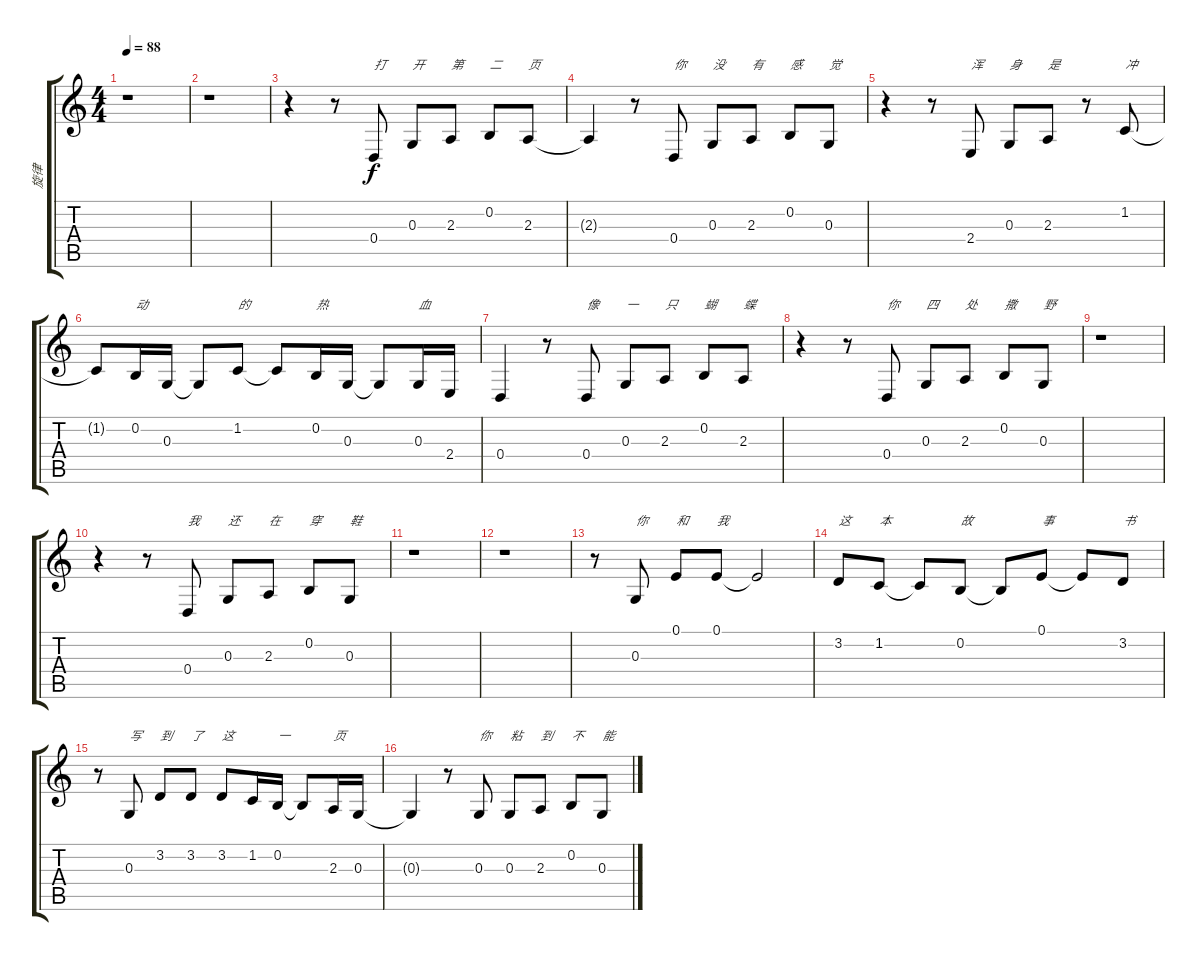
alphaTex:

\track ("旋律" "旋律") {instrument sopranosax}
\staff {score tabs}
\tuning (E4 B3 G3 D3 A2 E2) {hide}
\ts (4 4)
\tempo 88
\clef g2
\ks c
r.1{dy f} |
r.1 |
r.4 r.8 0.4.8{txt "打"} 0.3.8{txt "开"} 2.3.8{txt "第"} 0.2.8{txt "二"} 2.3.8{txt "页"} |
2.3{t}.4 r.8 0.4.8{txt "你"} 0.3.8{txt "没"} 2.3.8{txt "有"} 0.2.8{txt "感"} 0.3.8{txt "觉"} |
r.4 r.8 2.4.8{txt "浑"} 0.3.8{txt "身"} 2.3.8{txt "是"} r.8 1.2.8{txt "冲"} |
1.2{t}.8 0.2.16{txt "动"} 0.3.16 0.3{t}.8 1.2.8{txt "的"} 1.2{t}.8 0.2.16{txt "热"} 0.3.16 0.3{t}.8 0.3.16{txt "血"} 2.4.16 |
0.4.4 r.8 0.4.8{txt "像"} 0.3.8{txt "一"} 2.3.8{txt "只"} 0.2.8{txt "蝴"} 2.3.8{txt "蝶"} |
r.4 r.8 0.4.8{txt "你"} 0.3.8{txt "四"} 2.3.8{txt "处"} 0.2.8{txt "撒"} 0.3.8{txt "野"} |
r.1 |
r.4 r.8 0.4.8{txt "我"} 0.3.8{txt "还"} 2.3.8{txt "在"} 0.2.8{txt "穿"} 0.3.8{txt "鞋"} |
r.1 |
r.1 |
r.8 0.3.8{txt "你"} 0.1.8{txt "和"} 0.1.8{txt "我"} 0.1{t}.2 |
3.2.8{txt "这"} 1.2.8{txt "本"} 1.2{t}.8 0.2.8{txt "故"} 0.2{t}.8 0.1.8{txt "事"} 0.1{t}.8 3.2.8{txt "书"} |
r.8 0.3.8{txt "写"} 3.2.8{txt "到"} 3.2.8{txt "了"} 3.2.8{txt "这"} 1.2.16 0.2.16{txt "一"} 0.2{t}.8 2.3.16{txt "页"} 0.3.16 |
0.3{t}.4 r.8 0.3.8{txt "你"} 0.3.8{txt "粘"} 2.3.8{txt "到"} 0.2.8{txt "不"} 0.3.8{txt "能"}
